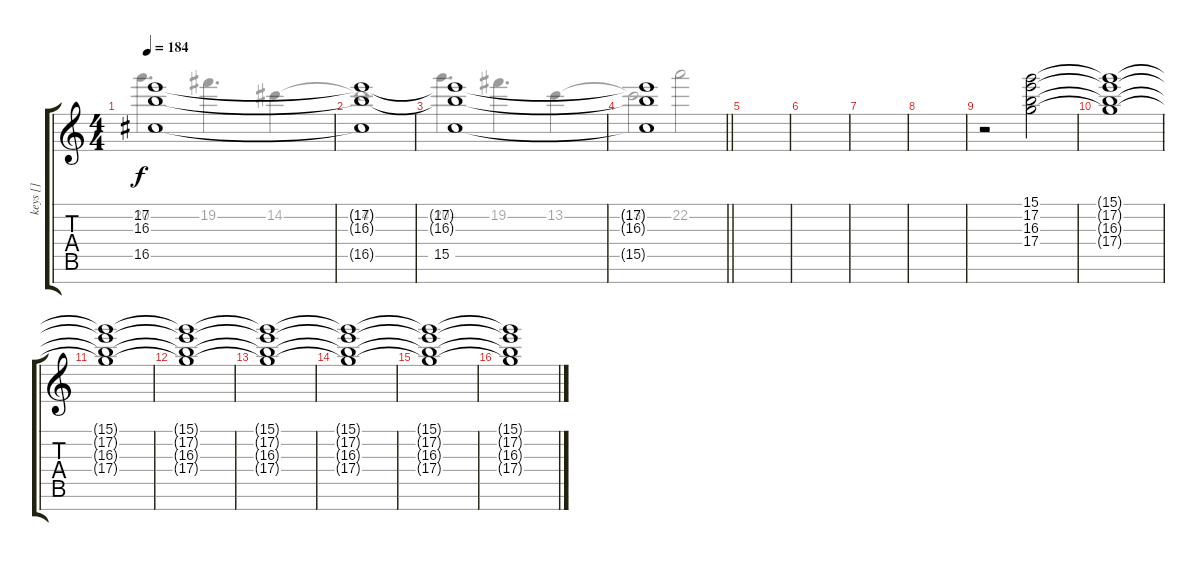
\track ("keys []" "keys []") {instrument stringensemble1}
\staff {score tabs}
\tuning (E5 B4 G4 D4 A3 E3 B2) {hide}
\voice
\ts (4 4)
\tempo 184
\clef g2
\ks c
(17.2{t} 16.3{t} 16.5).1{dy f} |
(17.2{t} 16.3{t} 16.5{t}).1 |
(17.2{t} 16.3{t} 15.5).1 |
\barLineRight lightlight
(17.2{t} 16.3{t} 15.5{t}).1 |
\section ("" "")
|
|
|
|
r.2 (15.1 17.2 16.3 17.4).2{volume 10} |
(15.1{t} 17.2{t} 16.3{t} 17.4{t}).1 |
(15.1{t} 17.2{t} 16.3{t} 17.4{t}).1 |
(15.1{t} 17.2{t} 16.3{t} 17.4{t}).1 |
(15.1{t} 17.2{t} 16.3{t} 17.4{t}).1{volume 8} |
(15.1{t} 17.2{t} 16.3{t} 17.4{t}).1 |
(15.1{t} 17.2{t} 16.3{t} 17.4{t}).1 |
(15.1{t} 17.2{t} 16.3{t} 17.4{t}).1
\voice
\clef g2
\ottava regular
\simile none
\ks c
20.2.4{d dy f} 19.2.4{d} 14.2.4 |
14.2{t}.1 |
20.2.4{d} 19.2.4{d} 13.2.4 |
\barLineRight lightlight
13.2{t}.2 22.2.2 |
|
|
|
|
|
|
|
|
|
|
|
